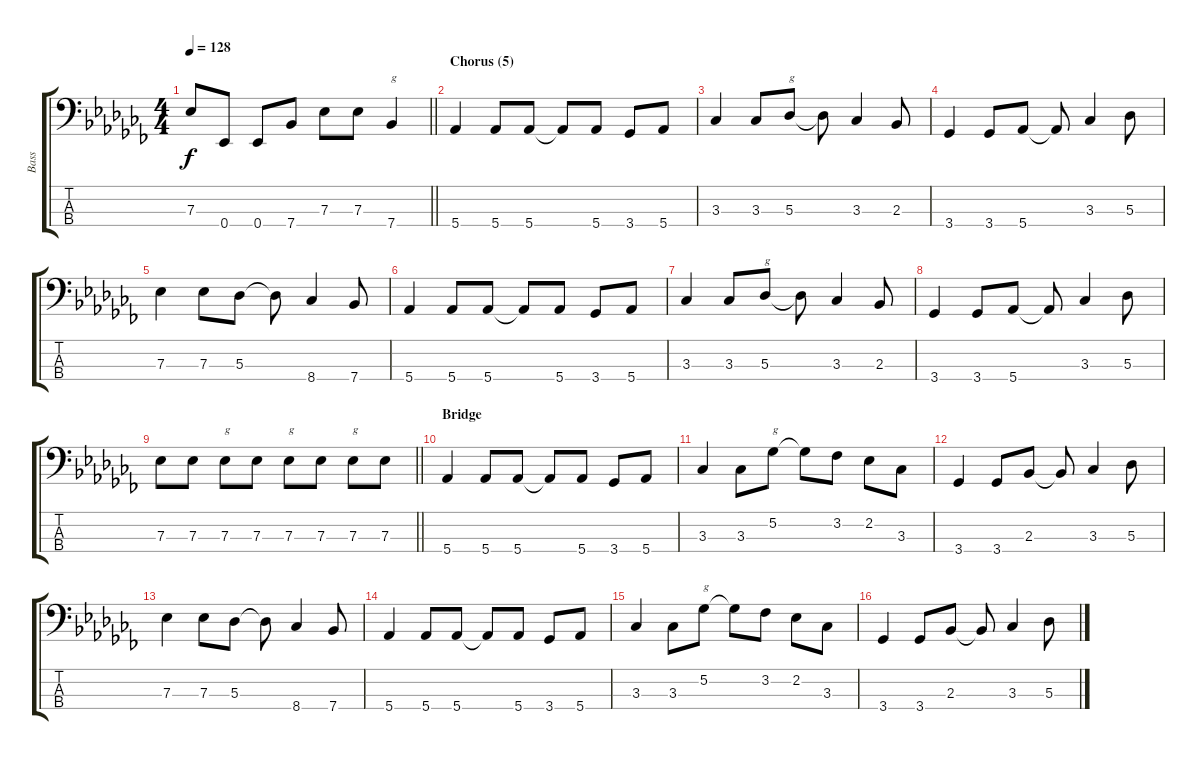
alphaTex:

\track ("Bass" "Bass") {instrument electricbasspick}
\staff {score tabs}
\tuning (Gb2 Db2 Ab1 Eb1) {hide}
\ts (4 4)
\tempo 128
\clef f4
\barLineRight lightlight
\ks abminor
7.3.8{dy f} 0.4.8 0.4.8 7.4.8 7.3.8 7.3.8 7.4.4{txt "g"} |
\section ("" "Chorus (5)")
5.4.4 5.4.8 5.4.8 5.4{t}.8 5.4.8 3.4.8 5.4.8 |
3.3.4 3.3.8 5.3.8{txt "g"} 5.3{t}.8 3.3.4 2.3.8 |
3.4.4 3.4.8 5.4.8 5.4{t}.8 3.3.4 5.3.8 |
7.3.4 7.3.8 5.3.8 5.3{t}.8 8.4.4 7.4.8 |
5.4.4 5.4.8 5.4.8 5.4{t}.8 5.4.8 3.4.8 5.4.8 |
3.3.4 3.3.8 5.3.8{txt "g"} 5.3{t}.8 3.3.4 2.3.8 |
3.4.4 3.4.8 5.4.8 5.4{t}.8 3.3.4 5.3.8 |
\barLineRight lightlight
7.3.8 7.3.8 7.3.8{txt "g"} 7.3.8 7.3.8{txt "g"} 7.3.8 7.3.8{txt "g"} 7.3.8 |
\section ("" "Bridge")
5.4.4 5.4.8 5.4.8 5.4{t}.8 5.4.8 3.4.8 5.4.8 |
3.3.4 3.3.8 5.2.8{txt "g"} 5.2{t}.8 3.2.8 2.2.8 3.3.8 |
3.4.4 3.4.8 2.3.8 2.3{t}.8 3.3.4 5.3.8 |
7.3.4 7.3.8 5.3.8 5.3{t}.8 8.4.4 7.4.8 |
5.4.4 5.4.8 5.4.8 5.4{t}.8 5.4.8 3.4.8 5.4.8 |
3.3.4 3.3.8 5.2.8{txt "g"} 5.2{t}.8 3.2.8 2.2.8 3.3.8 |
3.4.4 3.4.8 2.3.8 2.3{t}.8 3.3.4 5.3.8
